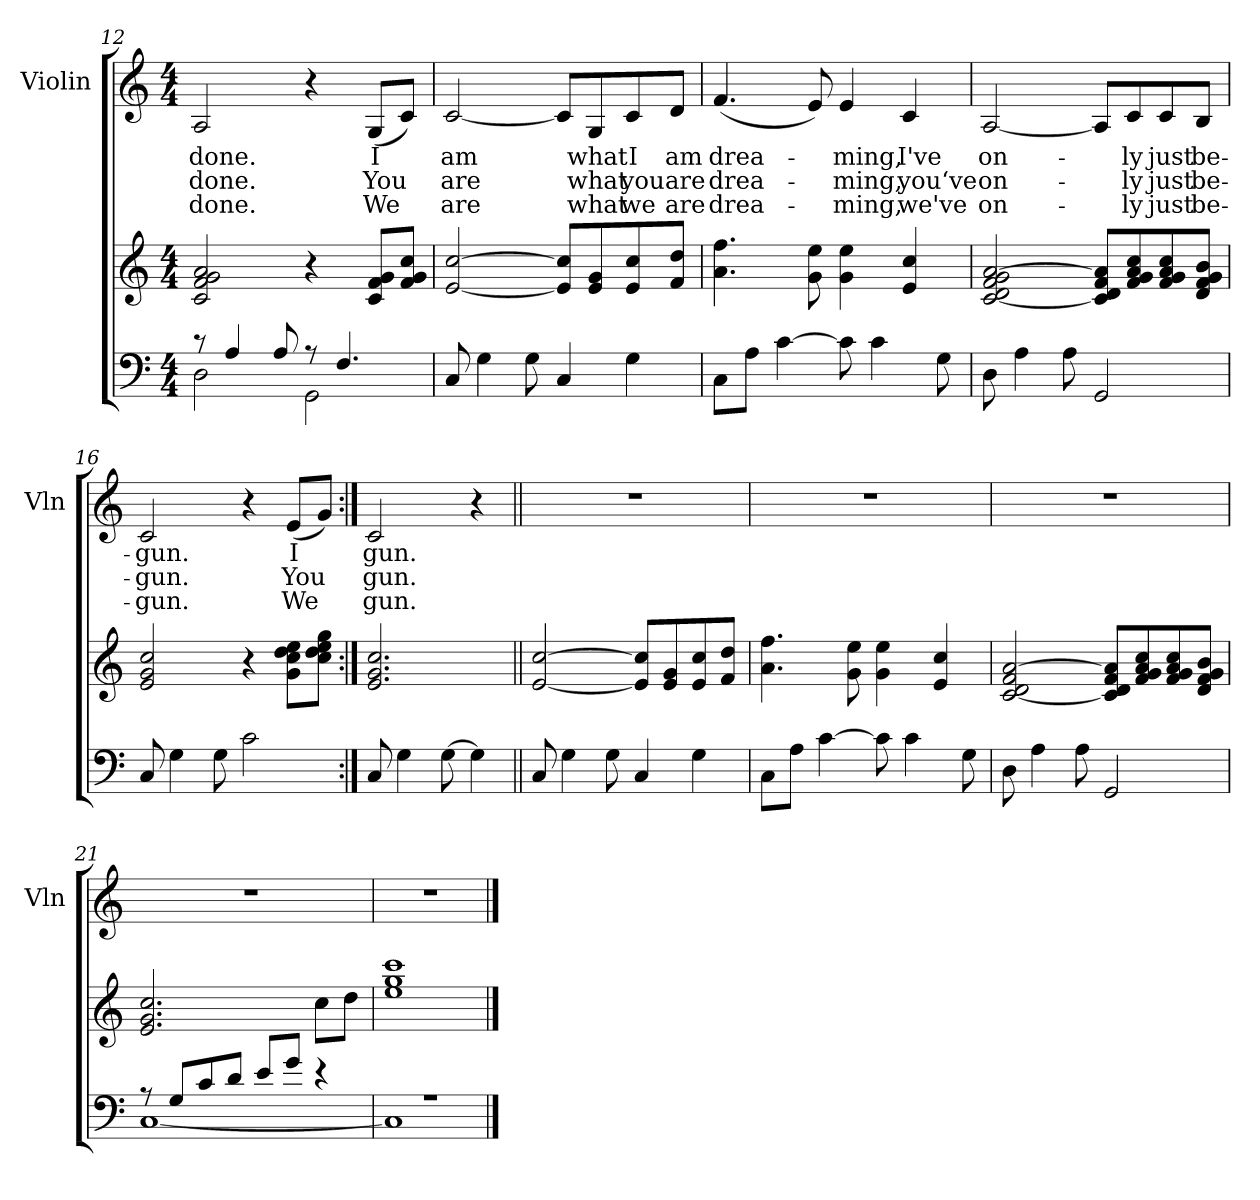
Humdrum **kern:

**kern	**kern	**kern	**text	**text	**text
*part2	*part2	*part1	*part1	*part1	*part1
*staff3	*staff2	*staff1	*staff1	*staff1	*staff1
*	*	*I"Violin	*	*	*
*	*	*I'Vln	*	*	*
*clefF4	*clefG2	*clefG2	*	*	*
*M4/4	*M4/4	*M4/4	*	*	*
=12	=12	=12	=12	=12	=12
*^	*	*	*	*	*
8r	2D\	2c/ 2f/ 2g/ 2a/	2A/	done.	done.	done.
4A/	.	.	.	.	.	.
8A/	.	.	.	.	.	.
8r	2GG\	4r	4r	.	.	.
4.F/	.	.	.	.	.	.
.	.	8c 8f 8gL	(<8GL	I	You	We
.	.	8f 8g 8ccJ	8cJ)	.	.	.
*v	*v	*	*	*	*	*
=13	=13	=13	=13	=13	=13
8C/	[2e/ [2cc/	[2c/	am	are	are
4G\	.	.	.	.	.
8G\	.	.	.	.	.
4C/	8e] 8cc]L	8cL]	.	.	.
.	8e 8g	8G	what	what	what
4G\	8e 8cc	8c	I	you	we
.	8f 8ddJ	8dJ	am	are	are
=14	=14	=14	=14	=14	=14
8CL	4.a\ 4.ff\	(<4.f/	drea-	drea-	drea-
8AJ	.	.	.	.	.
[4c\	.	.	.	.	.
.	8g\ 8ee\	8e/)	.	.	.
8c\]	4g\ 4ee\	4e/	-ming,	-ming,	-ming,
4c\	.	.	.	.	.
.	4e/ 4cc/	4c/	I've	you‘ve	we've
8G\	.	.	.	.	.
!!LO:LB:g=z
=15	=15	=15	=15	=15	=15
8D\	[2c/ 2d/ 2f/ 2g/ [2a/	[2A/	on-	on-	on-
4A\	.	.	.	.	.
8A\	.	.	.	.	.
2GG/	8c] 8d 8f 8a]L	8AL]	.	.	.
.	8f 8g 8a 8cc	8c	-ly	-ly	-ly
.	8f 8g 8a 8cc	8c	just	just	just
.	8d 8f 8g 8bJ	8BJ	be-	be-	be-
=16	=16	=16	=16	=16	=16
8C/	2e/ 2g/ 2cc/	2c/	-gun.	-gun.	-gun.
4G\	.	.	.	.	.
8G\	.	.	.	.	.
2c\	4r	4r	.	.	.
.	8g 8cc 8dd 8eeL	(<8eL	I	You	We
.	8cc 8dd 8ee 8ggJ	8gJ)	.	.	.
=17:|!	=17:|!	=17:|!	=17:|!	=17:|!	=17:|!
8C/	2.e/ 2.g/ 2.cc/	2c	gun.	gun.	gun.
4G\	.	.	.	.	.
[8G\	.	.	.	.	.
4G]	.	4r	.	.	.
!!LO:LB:g=z
=18||	=18||	=18||	=18||	=18||	=18||
8C/	[2e/ [2cc/	1r	.	.	.
4G\	.	.	.	.	.
8G\	.	.	.	.	.
4C/	8e] 8cc]L	.	.	.	.
.	8e 8g	.	.	.	.
4G\	8e 8cc	.	.	.	.
.	8f 8ddJ	.	.	.	.
=19	=19	=19	=19	=19	=19
8CL	4.a\ 4.ff\	1r	.	.	.
8AJ	.	.	.	.	.
[4c\	.	.	.	.	.
.	8g\ 8ee\	.	.	.	.
8c\]	4g\ 4ee\	.	.	.	.
4c\	.	.	.	.	.
.	4e/ 4cc/	.	.	.	.
8G\	.	.	.	.	.
=20	=20	=20	=20	=20	=20
8D\	[2c/ 2d/ 2f/ [2a/	1r	.	.	.
4A\	.	.	.	.	.
8A\	.	.	.	.	.
2GG/	8c] 8d 8f 8a]L	.	.	.	.
.	8f 8g 8a 8cc	.	.	.	.
.	8f 8g 8a 8cc	.	.	.	.
.	8d 8f 8g 8bJ	.	.	.	.
=21	=21	=21	=21	=21	=21
*^	*	*	*	*	*
8r	[1C	2.e/ 2.g/ 2.cc/	1r	.	.	.
8GL	.	.	.	.	.	.
8c	.	.	.	.	.	.
8dJ	.	.	.	.	.	.
8eL	.	.	.	.	.	.
8gJ	.	.	.	.	.	.
4r	.	8ccL	.	.	.	.
.	.	8ddJ	.	.	.	.
=22	=22	=22	=22	=22	=22	=22
*	*	*^	*	*	*	*
*	*	*	*^	*	*	*	*
1r	1C]	1ccc	1gg	1ee	1r	.	.	.
*v	*v	*	*	*	*	*	*	*
*	*v	*v	*v	*	*	*	*
==	==	==	==	==	==
*-	*-	*-	*-	*-	*-
